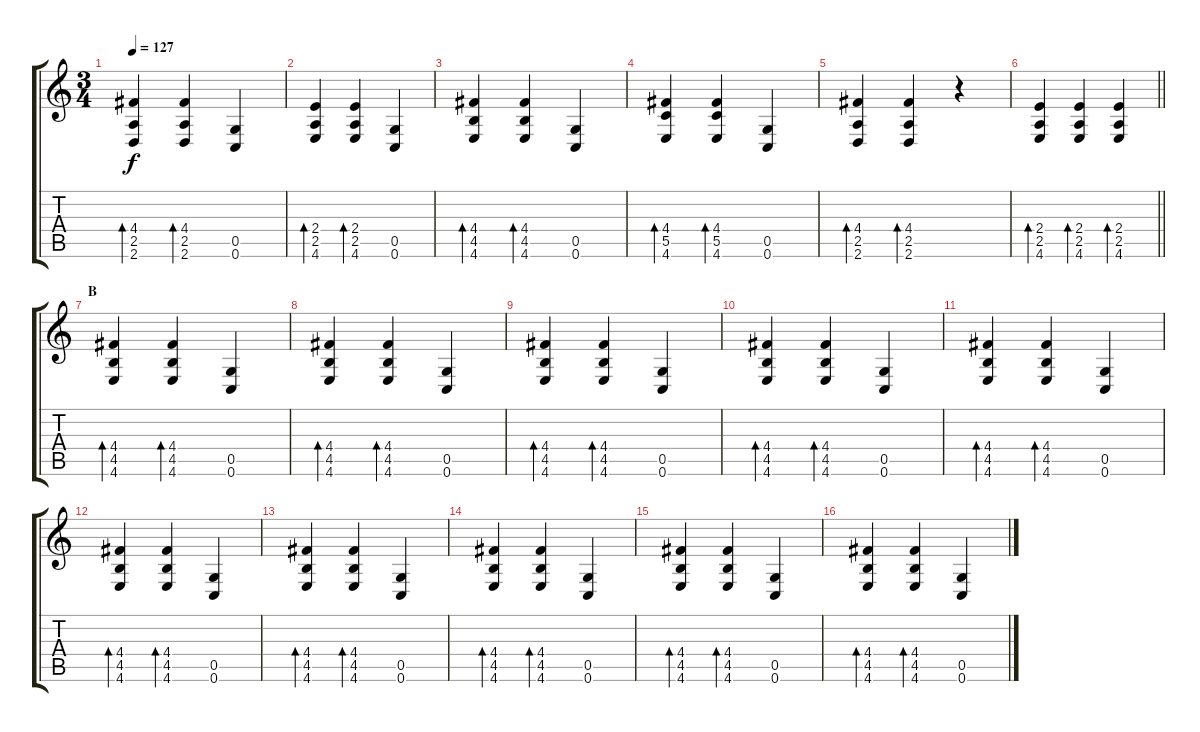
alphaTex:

\track "" {solo instrument distortionguitar}
\staff {score tabs}
\tuning (G4 E4 A3 D3 G2 C2) {hide}
\ts (3 4)
\tempo 127
\clef g2
\ks c
(4.4 2.5 2.6).4{bd 60 dy f} (4.4 2.5 2.6).4{bd 60} (0.5 0.6).4 |
(2.4 2.5 4.6).4{bd 60} (2.4 2.5 4.6).4{bd 60} (0.5 0.6).4 |
(4.4 4.5 4.6).4{bd 60} (4.4 4.5 4.6).4{bd 60} (0.5 0.6).4 |
(4.4 5.5 4.6).4{bd 60} (4.4 5.5 4.6).4{bd 60} (0.5 0.6).4 |
(4.4 2.5 2.6).4{bd 60} (4.4 2.5 2.6).4{bd 60} r.4 |
\barLineRight lightlight
(2.4 2.5 4.6).4{bd 60} (2.4 2.5 4.6).4{bd 60} (2.4 2.5 4.6).4{bd 60} |
\section ("" "B")
(4.4 4.5 4.6).4{bd 60} (4.4 4.5 4.6).4{bd 60} (0.5 0.6).4 |
(4.4 4.5 4.6).4{bd 60} (4.4 4.5 4.6).4{bd 60} (0.5 0.6).4 |
(4.4 4.5 4.6).4{bd 60} (4.4 4.5 4.6).4{bd 60} (0.5 0.6).4 |
(4.4 4.5 4.6).4{bd 60} (4.4 4.5 4.6).4{bd 60} (0.5 0.6).4 |
(4.4 4.5 4.6).4{bd 60} (4.4 4.5 4.6).4{bd 60} (0.5 0.6).4 |
(4.4 4.5 4.6).4{bd 60} (4.4 4.5 4.6).4{bd 60} (0.5 0.6).4 |
(4.4 4.5 4.6).4{bd 60} (4.4 4.5 4.6).4{bd 60} (0.5 0.6).4 |
(4.4 4.5 4.6).4{bd 60} (4.4 4.5 4.6).4{bd 60} (0.5 0.6).4 |
(4.4 4.5 4.6).4{bd 60} (4.4 4.5 4.6).4{bd 60} (0.5 0.6).4 |
(4.4 4.5 4.6).4{bd 60} (4.4 4.5 4.6).4{bd 60} (0.5 0.6).4
